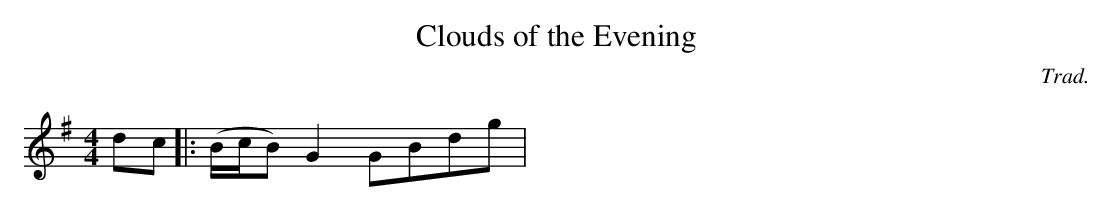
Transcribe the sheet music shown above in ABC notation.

X:1
T:Clouds of the Evening
C:Trad.
M:4/4
L:1/8
K:G
dc|:(B/c/B) G2 GBdg|...
